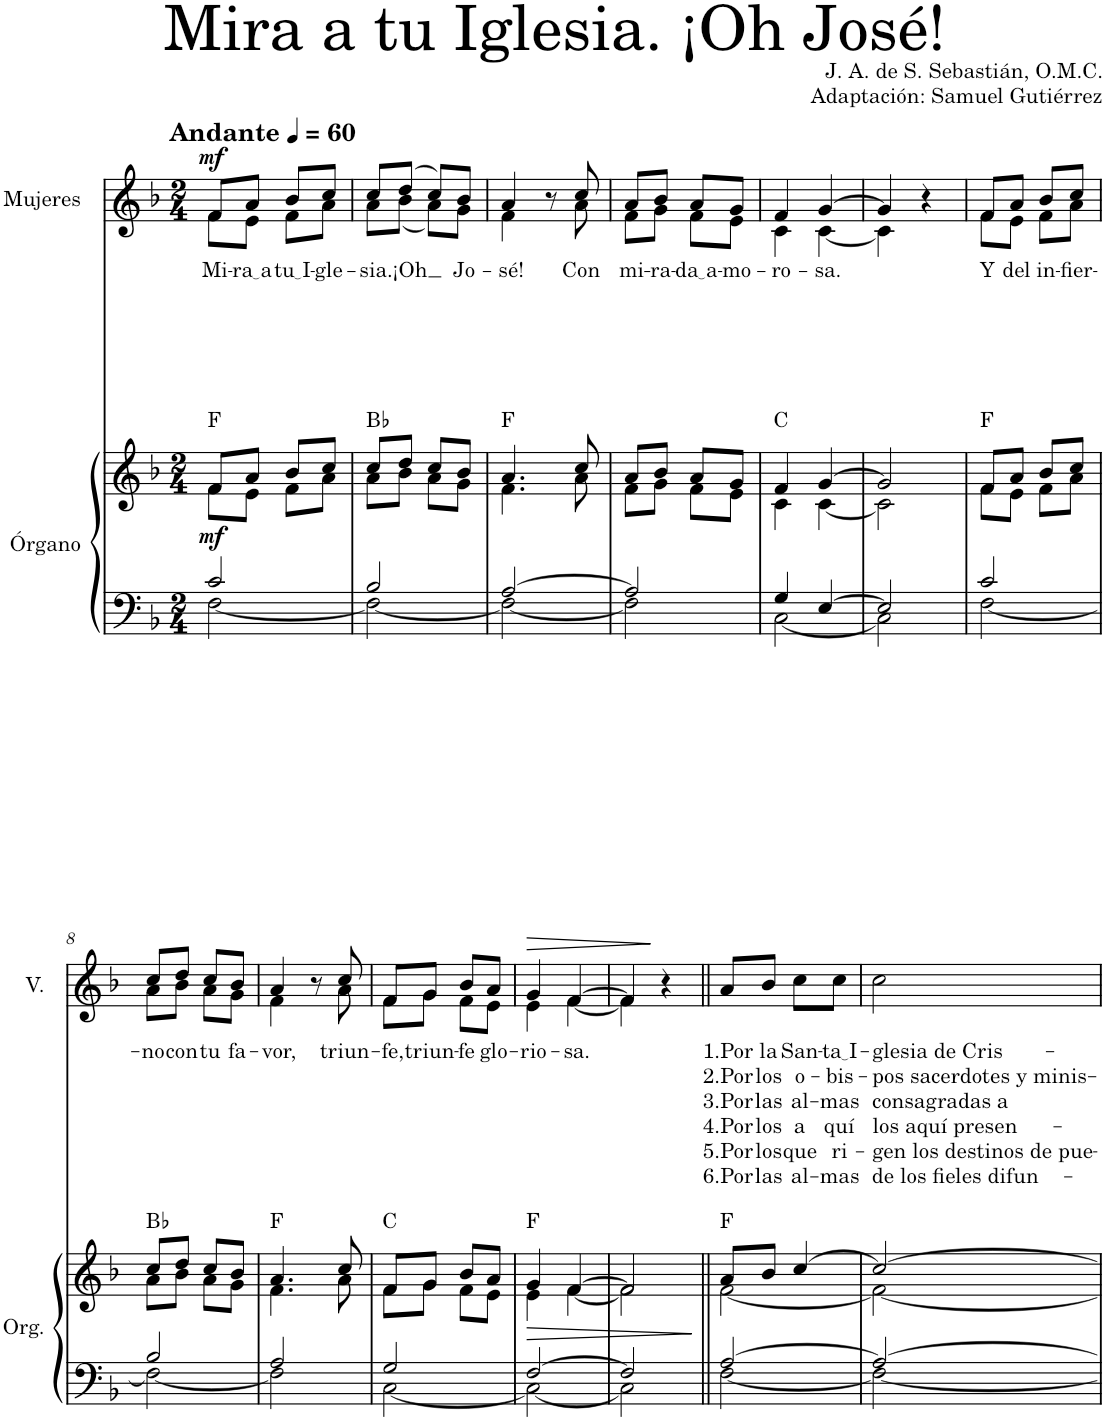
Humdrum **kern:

**kern	**kern	**dynam	**harte	**kern	**text	**text	**text	**text	**text	**text	**dynam
*part2	*part2	*part2	*part2	*part1	*part1	*part1	*part1	*part1	*part1	*part1	*part1
*staff3	*staff2	*staff2/3	*	*staff1	*staff1	*staff1	*staff1	*staff1	*staff1	*staff1	*staff1
*I"Órgano	*	*	*	*I"Mujeres	*	*	*	*	*	*	*
*clefF4	*clefG2	*	*	*clefG2	*	*	*	*	*	*	*
*k[b-]	*k[b-]	*	*	*k[b-]	*	*	*	*	*	*	*
*M2/4	*M2/4	*	*	*M2/4	*	*	*	*	*	*	*
*MM60	*MM60	*	*	*MM60	*	*	*	*	*	*	*
=1	=1	=1	=1	=1	=1	=1	=1	=1	=1	=1	=1
*^	*^	*	*	*	*	*	*	*	*	*	*
!	!	!	!	!	!	!LO:TX:a:B:t=Andante	!	!	!	!	!	!	!
!	!	!	!	!LO:DY:b	!	!	!LO:LY:b	!	!	!	!	!	!LO:DY:a
*	*	*	*	*	*	*^	*	*	*	*	*	*	*
2c/	[2F\	8f/L	8f\L	mf	F:maj	8f/L	8f\L	Mi-	.	.	.	.	.	mf
!	!	!	!	!	!	!	!	!LO:LY:b	!	!	!	!	!	!
.	.	8a/J	8e\J	.	.	8a/J	8e\J	ra a	.	.	.	.	.	.
!	!	!	!	!	!	!	!	!LO:LY:b	!	!	!	!	!	!
.	.	8b-/L	8f\L	.	.	8b-/L	8f\L	tu I	.	.	.	.	.	.
!	!	!	!	!	!	!	!	!LO:LY:b	!	!	!	!	!	!
.	.	8cc/J	8a\J	.	.	8cc/J	8a\J	-gle-	.	.	.	.	.	.
=2	=2	=2	=2	=2	=2	=2	=2	=2	=2	=2	=2	=2	=2	=2
!	!	!	!	!	!	!	!	!LO:LY:b	!	!	!	!	!	!
2B-/	2F\_	8cc/L	8a\L	.	Bb:maj	8cc/L	8a\L	-sia.	.	.	.	.	.	.
!	!	!	!	!	!	!	!	!LO:LY:b	!	!	!	!	!	!
.	.	8dd/J	8b-\J	.	.	(8dd/J	(8b-\J	¡Oh	.	.	.	.	.	.
.	.	8cc/L	8a\L	.	.	8cc/L)	8a\L)	.	.	.	.	.	.	.
!	!	!	!	!	!	!	!	!LO:LY:b	!	!	!	!	!	!
.	.	8b-/J	8g\J	.	.	8b-/J	8g\J	Jo-	.	.	.	.	.	.
=3	=3	=3	=3	=3	=3	=3	=3	=3	=3	=3	=3	=3	=3	=3
!	!	!	!	!	!	!	!	!LO:LY:b	!	!	!	!	!	!
[2A/	2F\_	4.a/	4.f\	.	F:maj	4a/	4f\	-sé!	.	.	.	.	.	.
.	.	.	.	.	.	8r	8ryy	.	.	.	.	.	.	.
!	!	!	!	!	!	!	!	!LO:LY:b	!	!	!	!	!	!
.	.	8cc/	8a\	.	.	8cc/	8a\	Con	.	.	.	.	.	.
=4	=4	=4	=4	=4	=4	=4	=4	=4	=4	=4	=4	=4	=4	=4
!	!	!	!	!	!	!	!	!LO:LY:b	!	!	!	!	!	!
2A/]	2F\]	8a/L	8f\L	.	.	8a/L	8f\L	mi-	.	.	.	.	.	.
!	!	!	!	!	!	!	!	!LO:LY:b	!	!	!	!	!	!
.	.	8b-/J	8g\J	.	.	8b-/J	8g\J	-ra-	.	.	.	.	.	.
!	!	!	!	!	!	!	!	!LO:LY:b	!	!	!	!	!	!
.	.	8a/L	8f\L	.	.	8a/L	8f\L	da a	.	.	.	.	.	.
!	!	!	!	!	!	!	!	!LO:LY:b	!	!	!	!	!	!
.	.	8g/J	8e\J	.	.	8g/J	8e\J	-mo-	.	.	.	.	.	.
=5	=5	=5	=5	=5	=5	=5	=5	=5	=5	=5	=5	=5	=5	=5
!	!	!	!	!	!	!	!	!LO:LY:b	!	!	!	!	!	!
4G/	[2C\	4f/	4c\	.	C:maj	4f/	4c\	-ro-	.	.	.	.	.	.
!	!	!	!	!	!	!	!	!LO:LY:b	!	!	!	!	!	!
[4E/	.	[4g/	[4c\	.	.	[4g/	[4c\	-sa.	.	.	.	.	.	.
=6	=6	=6	=6	=6	=6	=6	=6	=6	=6	=6	=6	=6	=6	=6
2E/]	2C\]	2g/]	2c\]	.	.	4g/]	4c\]	.	.	.	.	.	.	.
.	.	.	.	.	.	4r	4ryy	.	.	.	.	.	.	.
=7	=7	=7	=7	=7	=7	=7	=7	=7	=7	=7	=7	=7	=7	=7
!	!	!	!	!	!	!	!	!LO:LY:b	!	!	!	!	!	!
2c/	[2F\	8f/L	8f\L	.	F:maj	8f/L	8f\L	Y	.	.	.	.	.	.
!	!	!	!	!	!	!	!	!LO:LY:b	!	!	!	!	!	!
.	.	8a/J	8e\J	.	.	8a/J	8e\J	del	.	.	.	.	.	.
!	!	!	!	!	!	!	!	!LO:LY:b	!	!	!	!	!	!
.	.	8b-/L	8f\L	.	.	8b-/L	8f\L	in-	.	.	.	.	.	.
!	!	!	!	!	!	!	!	!LO:LY:b	!	!	!	!	!	!
.	.	8cc/J	8a\J	.	.	8cc/J	8a\J	-fier-	.	.	.	.	.	.
!!LO:LB:g=z	!!
=8	=8	=8	=8	=8	=8	=8	=8	=8	=8	=8	=8	=8	=8	=8
!	!	!	!	!	!	!	!	!LO:LY:b	!	!	!	!	!	!
2B-/	2F\_	8cc/L	8a\L	.	Bb:maj	8cc/L	8a\L	-no	.	.	.	.	.	.
!	!	!	!	!	!	!	!	!LO:LY:b	!	!	!	!	!	!
.	.	8dd/J	8b-\J	.	.	8dd/J	8b-\J	con	.	.	.	.	.	.
!	!	!	!	!	!	!	!	!LO:LY:b	!	!	!	!	!	!
.	.	8cc/L	8a\L	.	.	8cc/L	8a\L	tu	.	.	.	.	.	.
!	!	!	!	!	!	!	!	!LO:LY:b	!	!	!	!	!	!
.	.	8b-/J	8g\J	.	.	8b-/J	8g\J	fa-	.	.	.	.	.	.
=9	=9	=9	=9	=9	=9	=9	=9	=9	=9	=9	=9	=9	=9	=9
!	!	!	!	!	!	!	!	!LO:LY:b	!	!	!	!	!	!
2A/	2F\]	4.a/	4.f\	.	F:maj	4a/	4f\	-vor,	.	.	.	.	.	.
.	.	.	.	.	.	8r	8ryy	.	.	.	.	.	.	.
!	!	!	!	!	!	!	!	!LO:LY:b	!	!	!	!	!	!
.	.	8cc/	8a\	.	.	8cc/	8a\	triun-	.	.	.	.	.	.
=10	=10	=10	=10	=10	=10	=10	=10	=10	=10	=10	=10	=10	=10	=10
!	!	!	!	!	!	!	!	!LO:LY:b	!	!	!	!	!	!
2G/	[2C\	8f/L	8f\L	.	C:maj	8f/L	8f\L	-fe,	.	.	.	.	.	.
!	!	!	!	!	!	!	!	!LO:LY:b	!	!	!	!	!	!
.	.	8g/J	8g\J	.	.	8g/J	8g\J	triun-	.	.	.	.	.	.
!	!	!	!	!	!	!	!	!LO:LY:b	!	!	!	!	!	!
.	.	8b-/L	8f\L	.	.	8b-/L	8f\L	-fe	.	.	.	.	.	.
!	!	!	!	!	!	!	!	!LO:LY:b	!	!	!	!	!	!
.	.	8a/J	8e\J	.	.	8a/J	8e\J	glo-	.	.	.	.	.	.
=11	=11	=11	=11	=11	=11	=11	=11	=11	=11	=11	=11	=11	=11	=11
!	!	!	!	!LO:HP:b	!	!	!	!LO:LY:b	!	!	!	!	!	!LO:HP:b
[2F/	2C\_	4g/	4e\	>	F:maj	4g/	4e\	-rio-	.	.	.	.	.	>
!	!	!	!	!	!	!	!	!LO:LY:b	!	!	!	!	!	!
.	.	[4f/	[4f\	.	.	[4f/	[4f\	-sa.	.	.	.	.	.	.
=12	=12	=12	=12	=12	=12	=12	=12	=12	=12	=12	=12	=12	=12	=12
2F/]	2C\]	2f/]	2f\]	.	.	4f/]	4f\]	.	.	.	.	.	.	.
.	.	.	.	.	.	4r	4ryy	.	.	.	.	.	.	]
*v	*v	*	*	*	*	*v	*v	*	*	*	*	*	*	*
*	*v	*v	*	*	*	*	*	*	*	*	*	*
.	.	]	.	.	.	.	.	.	.	.	.
=13||	=13||	=13||	=13||	=13||	=13||	=13||	=13||	=13||	=13||	=13||	=13||
*^	*^	*	*	*	*	*	*	*	*	*	*
!	!	!	!	!	!	!	!LO:LY:b	!LO:LY:b	!LO:LY:b	!LO:LY:b	!LO:LY:b	!LO:LY:b	!
[2A/	[2F\	8a/L	[2f\	.	F:maj	8a/L	1.Por	2.Por	3.Por	4.Por	5.Por	6.Por	.
!	!	!	!	!	!	!	!LO:LY:b	!LO:LY:b	!LO:LY:b	!LO:LY:b	!LO:LY:b	!LO:LY:b	!
.	.	8b-/J	.	.	.	8b-/J	la	los	las	los	los	las	.
!	!	!	!	!	!	!	!LO:LY:b	!LO:LY:b	!LO:LY:b	!LO:LY:b	!LO:LY:b	!LO:LY:b	!
.	.	[4cc/	.	.	.	8cc\L	San-	o-	al-	a	que	al-	.
!	!	!	!	!	!	!	!LO:LY:b	!LO:LY:b	!LO:LY:b	!LO:LY:b	!LO:LY:b	!LO:LY:b	!
.	.	.	.	.	.	8cc\J	ta I	-bis-	-mas	quí	ri-	-mas	.
=14	=14	=14	=14	=14	=14	=14	=14	=14	=14	=14	=14	=14	=14
!	!	!	!	!	!	!	!LO:LY:b	!LO:LY:b	!LO:LY:b	!LO:LY:b	!LO:LY:b	!LO:LY:b	!
2A/_	2F\_	2cc/_	2f\_	.	.	2cc\	-glesia de Cris-	-pos sacerdotes y minis-	consagradas a	los aquí presen-	-gen los destinos de pue-	de los fieles difun-	.
*v	*v	*	*	*	*	*	*	*	*	*	*	*	*
*	*v	*v	*	*	*	*	*	*	*	*	*	*
=	=	=	=	=	=	=	=	=	=	=	=
*-	*-	*-	*-	*-	*-	*-	*-	*-	*-	*-	*-
